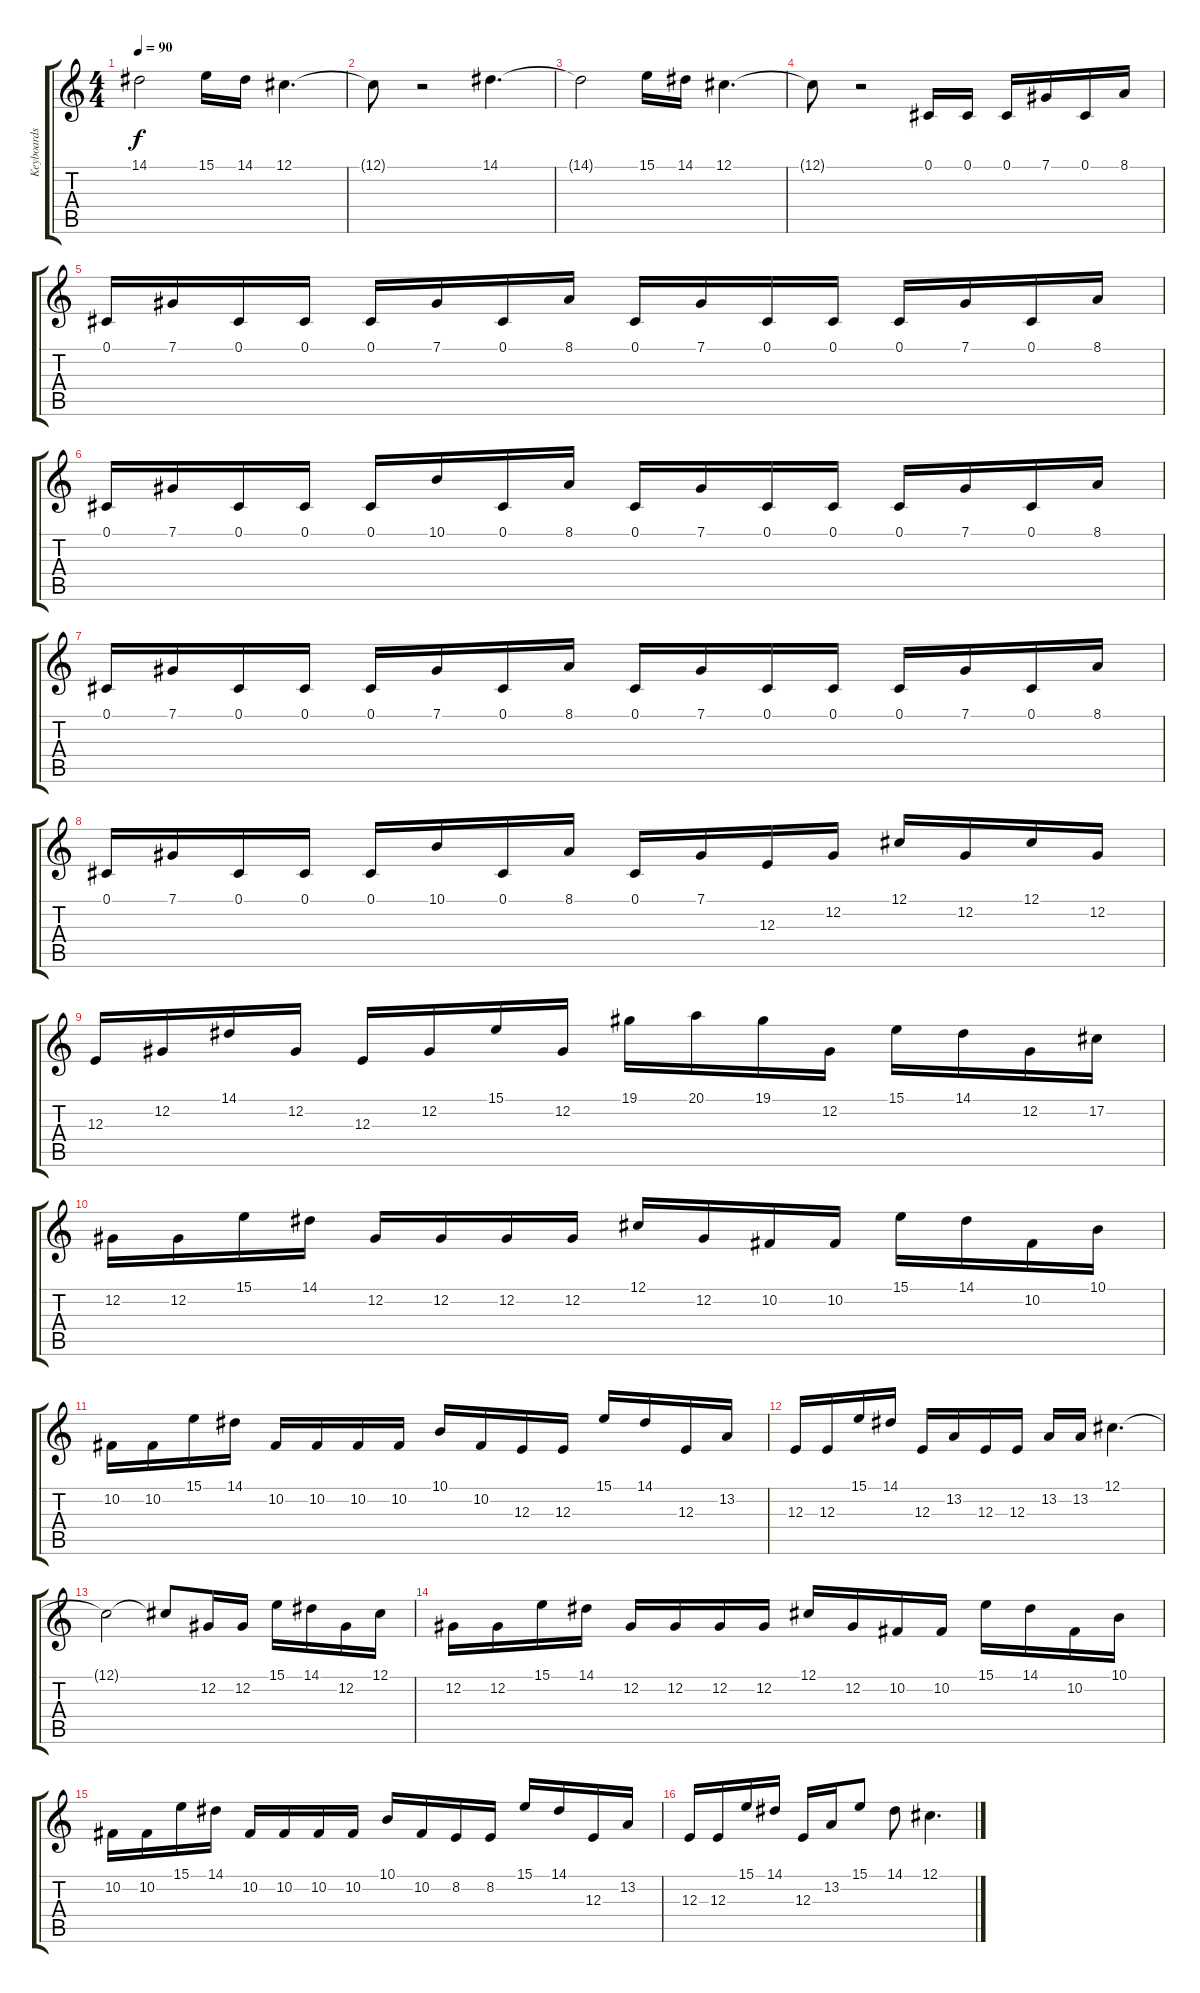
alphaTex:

\track ("Keyboards" "Keyboards") {instrument pad3polysynth}
\staff {score tabs}
\tuning (Db4 Ab3 E3 B2 Gb2 Db2) {hide}
\ts (4 4)
\tempo 90
\clef g2
\ks c
14.1{t}.2{dy f} 15.1.16 14.1.16 12.1.4{d} |
12.1{t}.8 r.2 14.1.4{d} |
14.1{t}.2 15.1.16 14.1.16 12.1.4{d} |
12.1{t}.8 r.2 0.1.16 0.1.16 0.1.16 7.1.16 0.1.16 8.1.16 |
0.1.16 7.1.16 0.1.16 0.1.16 0.1.16 7.1.16 0.1.16 8.1.16 0.1.16 7.1.16 0.1.16 0.1.16 0.1.16 7.1.16 0.1.16 8.1.16 |
0.1.16 7.1.16 0.1.16 0.1.16 0.1.16 10.1.16 0.1.16 8.1.16 0.1.16 7.1.16 0.1.16 0.1.16 0.1.16 7.1.16 0.1.16 8.1.16 |
0.1.16 7.1.16 0.1.16 0.1.16 0.1.16 7.1.16 0.1.16 8.1.16 0.1.16 7.1.16 0.1.16 0.1.16 0.1.16 7.1.16 0.1.16 8.1.16 |
0.1.16 7.1.16 0.1.16 0.1.16 0.1.16 10.1.16 0.1.16 8.1.16 0.1.16 7.1.16 12.3.16 12.2.16 12.1.16 12.2.16 12.1.16 12.2.16 |
12.3.16 12.2.16 14.1.16 12.2.16 12.3.16 12.2.16 15.1.16 12.2.16 19.1.16 20.1.16 19.1.16 12.2.16 15.1.16 14.1.16 12.2.16 17.2.16 |
12.2.16 12.2.16 15.1.16 14.1.16 12.2.16 12.2.16 12.2.16 12.2.16 12.1.16 12.2.16 10.2.16 10.2.16 15.1.16 14.1.16 10.2.16 10.1.16 |
10.2.16 10.2.16 15.1.16 14.1.16 10.2.16 10.2.16 10.2.16 10.2.16 10.1.16 10.2.16 12.3.16 12.3.16 15.1.16 14.1.16 12.3.16 13.2.16 |
12.3.16 12.3.16 15.1.16 14.1.16 12.3.16 13.2.16 12.3.16 12.3.16 13.2.16 13.2.16 12.1.4{d} |
12.1{t}.2 12.1{t}.8 12.2.16 12.2.16 15.1.16 14.1.16 12.2.16 12.1.16 |
12.2.16 12.2.16 15.1.16 14.1.16 12.2.16 12.2.16 12.2.16 12.2.16 12.1.16 12.2.16 10.2.16 10.2.16 15.1.16 14.1.16 10.2.16 10.1.16 |
10.2.16 10.2.16 15.1.16 14.1.16 10.2.16 10.2.16 10.2.16 10.2.16 10.1.16 10.2.16 8.2.16 8.2.16 15.1.16 14.1.16 12.3.16 13.2.16 |
12.3.16 12.3.16 15.1.16 14.1.16 12.3.16 13.2.16 15.1.8 14.1.8 12.1.4{d}
